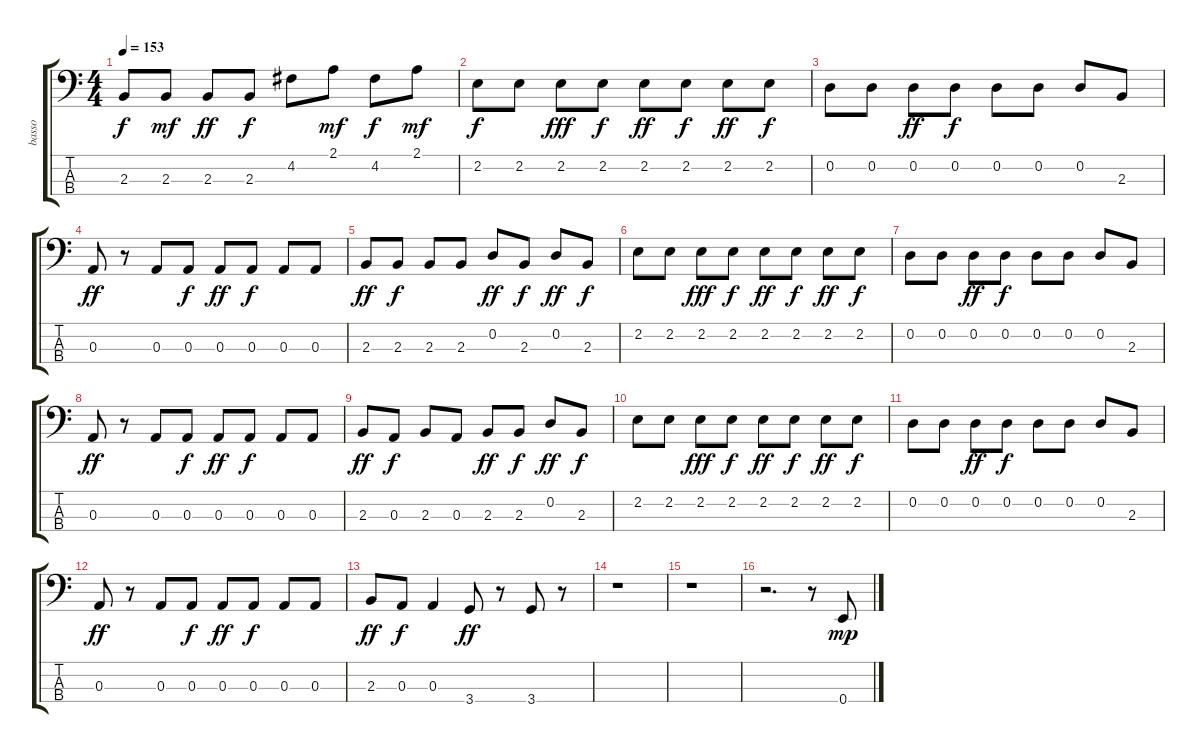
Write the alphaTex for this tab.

\track ("basso" "basso") {instrument electricbassfinger}
\staff {score tabs}
\tuning (G2 D2 A1 E1) {hide}
\ts (4 4)
\tempo 153
\clef f4
\ks c
2.3.8{dy f} 2.3.8{dy mf} 2.3.8{dy ff} 2.3.8{dy f} 4.2.8 2.1.8{dy mf} 4.2.8{dy f} 2.1.8{dy mf} |
2.2.8{dy f} 2.2.8 2.2.8{dy fff} 2.2.8{dy f} 2.2.8{dy ff} 2.2.8{dy f} 2.2.8{dy ff} 2.2.8{dy f} |
0.2.8 0.2.8 0.2.8{dy ff} 0.2.8{dy f} 0.2.8 0.2.8 0.2.8 2.3.8 |
0.3.8{dy ff} r.8 0.3.8 0.3.8{dy f} 0.3.8{dy ff} 0.3.8{dy f} 0.3.8 0.3.8 |
2.3.8{dy ff} 2.3.8{dy f} 2.3.8 2.3.8 0.2.8{dy ff} 2.3.8{dy f} 0.2.8{dy ff} 2.3.8{dy f} |
2.2.8 2.2.8 2.2.8{dy fff} 2.2.8{dy f} 2.2.8{dy ff} 2.2.8{dy f} 2.2.8{dy ff} 2.2.8{dy f} |
0.2.8 0.2.8 0.2.8{dy ff} 0.2.8{dy f} 0.2.8 0.2.8 0.2.8 2.3.8 |
0.3.8{dy ff} r.8 0.3.8 0.3.8{dy f} 0.3.8{dy ff} 0.3.8{dy f} 0.3.8 0.3.8 |
2.3.8{dy ff} 0.3.8{dy f} 2.3.8 0.3.8 2.3.8{dy ff} 2.3.8{dy f} 0.2.8{dy ff} 2.3.8{dy f} |
2.2.8 2.2.8 2.2.8{dy fff} 2.2.8{dy f} 2.2.8{dy ff} 2.2.8{dy f} 2.2.8{dy ff} 2.2.8{dy f} |
0.2.8 0.2.8 0.2.8{dy ff} 0.2.8{dy f} 0.2.8 0.2.8 0.2.8 2.3.8 |
0.3.8{dy ff} r.8 0.3.8 0.3.8{dy f} 0.3.8{dy ff} 0.3.8{dy f} 0.3.8 0.3.8 |
2.3.8{dy ff} 0.3.8{dy f} 0.3.4 3.4.8{dy ff} r.8 3.4.8 r.8 |
r.1 |
r.1 |
r.2{d} r.8 0.4.8{dy mp}
